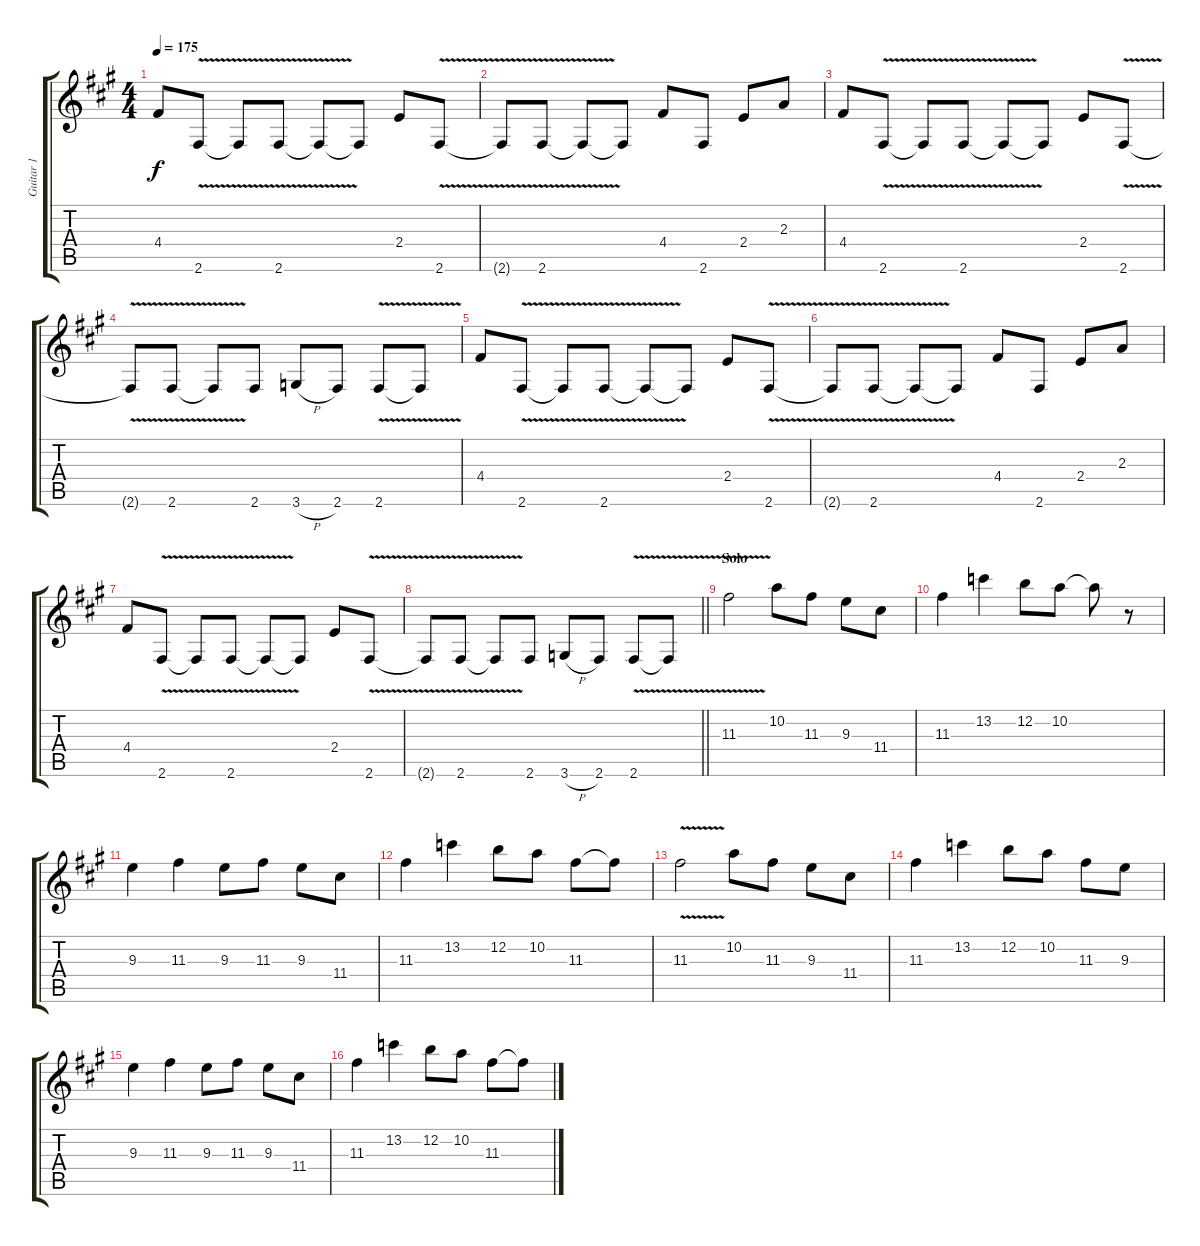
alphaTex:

\track ("Guitar 1" "Guitar 1") {instrument distortionguitar}
\staff {score tabs}
\tuning (E4 B3 G3 D3 A2 E2) {hide}
\ts (4 4)
\tempo 175
\clef g2
\ks f#minor
4.4.8{dy f} 2.6{v}.8 2.6{t}.8 2.6{v}.8 2.6{t}.8 2.6{t}.8 2.4.8 2.6{v}.8 |
2.6{t}.8 2.6{v}.8 2.6{t}.8 2.6{t}.8 4.4.8 2.6.8 2.4.8 2.3.8 |
4.4.8 2.6{v}.8 2.6{t}.8 2.6{v}.8 2.6{t}.8 2.6{t}.8 2.4.8 2.6{v}.8 |
2.6{t}.8 2.6{v}.8 2.6{t}.8 2.6.8 3.6{h}.8 2.6.8 2.6{v}.8 2.6{t}.8 |
4.4.8 2.6{v}.8 2.6{t}.8 2.6{v}.8 2.6{t}.8 2.6{t}.8 2.4.8 2.6{v}.8 |
2.6{t}.8 2.6{v}.8 2.6{t}.8 2.6{t}.8 4.4.8 2.6.8 2.4.8 2.3.8 |
4.4.8 2.6{v}.8 2.6{t}.8 2.6{v}.8 2.6{t}.8 2.6{t}.8 2.4.8 2.6{v}.8 |
\barLineRight lightlight
2.6{t}.8 2.6{v}.8 2.6{t}.8 2.6.8 3.6{h}.8 2.6.8 2.6{v}.8 2.6{t}.8 |
\section ("" "Solo")
11.3{v}.2 10.2.8 11.3.8 9.3.8 11.4.8 |
11.3.4 13.2.4 12.2.8 10.2.8 10.2{t}.8 r.8 |
9.3.4 11.3.4 9.3.8 11.3.8 9.3.8 11.4.8 |
11.3.4 13.2.4 12.2.8 10.2.8 11.3.8 11.3{t}.8 |
11.3{v}.2 10.2.8 11.3.8 9.3.8 11.4.8 |
11.3.4 13.2.4 12.2.8 10.2.8 11.3.8 9.3.8 |
9.3.4 11.3.4 9.3.8 11.3.8 9.3.8 11.4.8 |
11.3.4 13.2.4 12.2.8 10.2.8 11.3.8 11.3{t}.8
